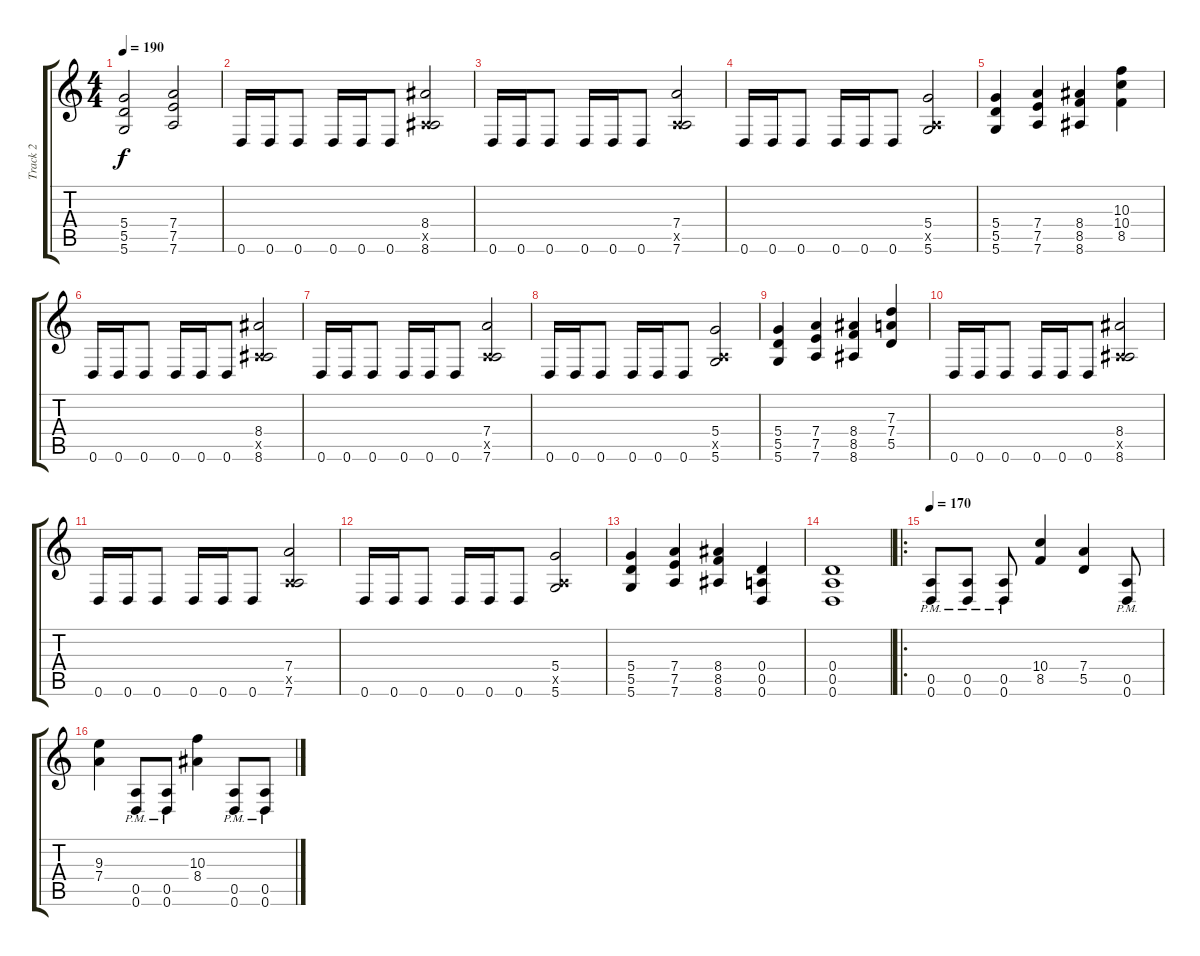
\track ("Track 2" "Track 2") {instrument distortionguitar}
\staff {score tabs}
\tuning (E4 B3 G3 D3 A2 D2) {hide}
\ts (4 4)
\tempo 190
\clef g2
\ks c
(5.4 5.5 5.6).2{dy f} (7.4 7.5 7.6).2 |
0.6.16 0.6.16 0.6.8 0.6.16 0.6.16 0.6.8 (8.4 0.5{x} 8.6).2 |
0.6.16 0.6.16 0.6.8 0.6.16 0.6.16 0.6.8 (7.4 0.5{x} 7.6).2 |
0.6.16 0.6.16 0.6.8 0.6.16 0.6.16 0.6.8 (5.4 0.5{x} 5.6).2 |
(5.4 5.5 5.6).4 (7.4 7.5 7.6).4 (8.4 8.5 8.6).4 (10.3 10.4 8.5).4 |
0.6.16 0.6.16 0.6.8 0.6.16 0.6.16 0.6.8 (8.4 0.5{x} 8.6).2 |
0.6.16 0.6.16 0.6.8 0.6.16 0.6.16 0.6.8 (7.4 0.5{x} 7.6).2 |
0.6.16 0.6.16 0.6.8 0.6.16 0.6.16 0.6.8 (5.4 0.5{x} 5.6).2 |
(5.4 5.5 5.6).4 (7.4 7.5 7.6).4 (8.4 8.5 8.6).4 (7.3 7.4 5.5).4 |
0.6.16 0.6.16 0.6.8 0.6.16 0.6.16 0.6.8 (8.4 0.5{x} 8.6).2 |
0.6.16 0.6.16 0.6.8 0.6.16 0.6.16 0.6.8 (7.4 0.5{x} 7.6).2 |
0.6.16 0.6.16 0.6.8 0.6.16 0.6.16 0.6.8 (5.4 0.5{x} 5.6).2 |
(5.4 5.5 5.6).4 (7.4 7.5 7.6).4 (8.4 8.5 8.6).4 (0.4 0.5 0.6).4 |
(0.4 0.5 0.6).1 |
\ro
\tempo 170
(0.5{pm} 0.6{pm}).8 (0.5{pm} 0.6{pm}).8 (0.5{pm} 0.6{pm}).8 (10.4 8.5).4 (7.4 5.5).4 (0.5{pm} 0.6).8 |
(9.3 7.4).4 (0.5{pm} 0.6{pm}).8 (0.5{pm} 0.6{pm}).8 (10.3 8.4).4 (0.5{pm} 0.6{pm}).8 (0.5{pm} 0.6{pm}).8
